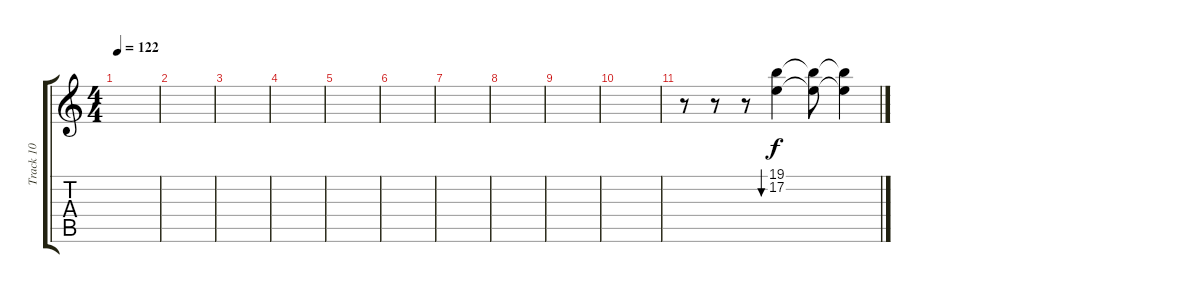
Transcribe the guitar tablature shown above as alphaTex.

\track ("Track 10" "Track 10") {instrument stringensemble2}
\staff {score tabs}
\tuning (E4 B3 G3 D3 A2 E2) {hide}
\ts (4 4)
\tempo 122
\clef g2
\ks c
|
|
|
|
|
|
|
|
|
|
r.8{volume 8 instrument fx7echoes} r.8 r.8 (19.1 17.2).4{bu 60} (19.1{t} 17.2{t}).8 (19.1{t} 17.2{t}).4
